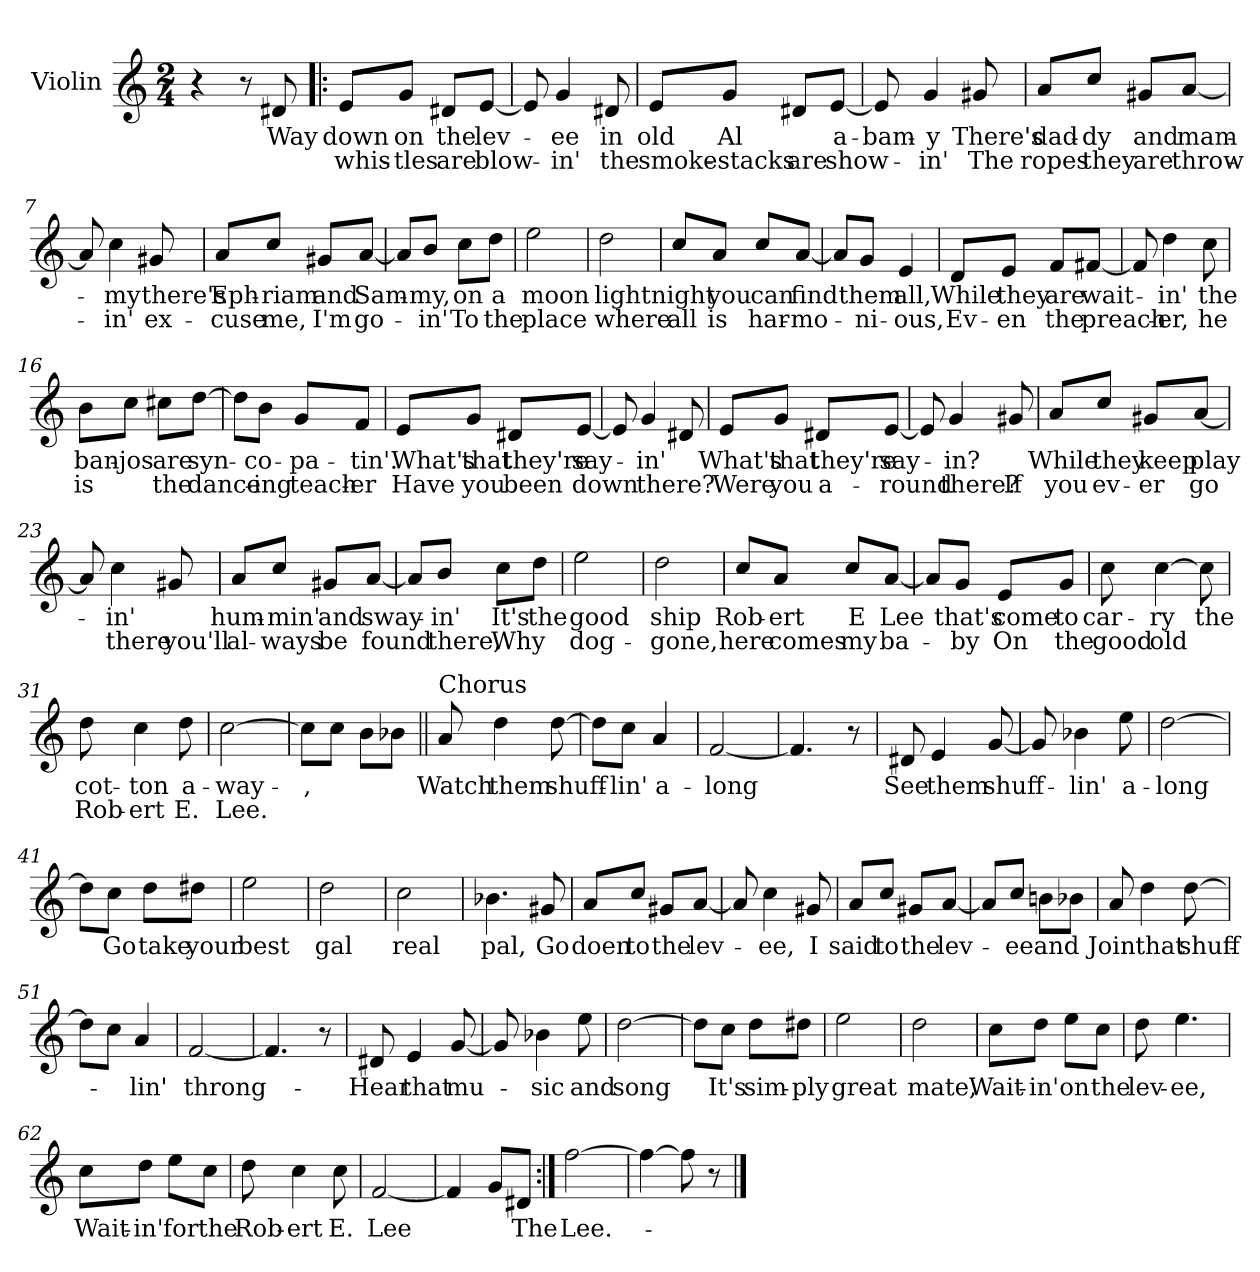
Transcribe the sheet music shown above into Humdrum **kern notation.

**kern	**text	**text
*part1	*part1	*part1
*staff1	*staff1	*staff1
*I"Violin	*	*
*I'Vln	*	*
*clefG2	*	*
*k[]	*	*
*C:	*	*
*M2/4	*	*
=1	=1	=1
4r	.	.
8r	.	.
8d#X/	Way	.
=2!|:	=2!|:	=2!|:
8e/L	down	whis-
8g/J	on	-tles
8d#X/L	the	are
[8e/J	lev-	blow-
=3	=3	=3
8e/]	.	.
4g/	-ee	-in'
8d#X/	in	the
=4	=4	=4
8e/L	old	smoke-
8g/J	Al	-stacks
8d#X/L	.	are
[8e/J	a-	show-
!!LO:LB:g=z
=5	=5	=5
8e/]	-bam-	.
4g/	-y	-in'
8g#X/	There's	The
=6	=6	=6
8a/L	dad-	ropes
8cc/J	-dy	they
8g#X/L	and	are
[8a/J	mam-	throw-
=7	=7	=7
8a/]	.	.
4cc\	-my	-in'
8g#X/	there's	ex-
=8	=8	=8
8a/L	Eph-	-cuse
8cc/J	-riam	me,
8g#X/L	and	I'm
[8a/J	Sam-	go-
!!LO:LB:g=z
=9	=9	=9
8a/L]	.	.
8b/J	-my,	-in'
8cc\L	on	To
8dd\J	a	the
=10	=10	=10
2ee\	moon	place
=11	=11	=11
2dd\	light	where
=12	=12	=12
8cc/L	night	all
8a/J	you	is
8cc/L	can	har-
[8a/J	find	-mo-
!!LO:LB:g=z
=13	=13	=13
8a/L]	.	.
8g/J	them	-ni-
4e/	all,	-ous,
=14	=14	=14
8d/L	While	Ev-
8e/J	they	-en
8f/L	are	the
[8f#X/J	wait-	preach-
=15	=15	=15
8f#/]	.	.
4dd\	-in'	-er,
8cc\	the	he
=16	=16	=16
8b\L	ban-	is
8cc\J	-jos	.
8cc#X\L	are	the
[8dd\J	syn-	dance-
!!LO:LB:g=z
=17	=17	=17
8dd\L]	.	.
8b\J	-co-	-ing
8g/L	-pa-	teach-
8f/J	-tin'.	-er
=18	=18	=18
8e/L	What's	Have
8g/J	that	you
8d#X/L	they're	been
[8e/J	say-	down
=19	=19	=19
8e/]	.	.
4g/	-in'	there?
8d#X/	.	.
=20	=20	=20
8e/L	What's	Were
8g/J	that	you
8d#X/L	they're	a-
[8e/J	say-	-round
!!LO:LB:g=z
=21	=21	=21
8e/]	.	.
4g/	-in?	there?
8g#X/	.	If
=22	=22	=22
8a/L	While	you
8cc/J	they	ev-
8g#X/L	keep	-er
[8a/J	play-	go
=23	=23	=23
8a/]	.	.
4cc\	-in'	there
8g#X/	.	you'll
=24	=24	=24
8a/L	hum-	al-
8cc/J	-min'	-ways
8g#X/L	and	be
[8a/J	sway-	found
=25	=25	=25
8a/L]	.	.
8b/J	-in'	there,
8cc\L	It's	Why
8dd\J	the	.
=26	=26	=26
2ee\	good	dog-
!!LO:LB:g=z
=27	=27	=27
2dd\	ship	-gone,
=28	=28	=28
8cc/L	Rob-	here
8a/J	-ert	comes
8cc/L	E	my
[8a/J	Lee	ba-
=29	=29	=29
8a/L]	.	.
8g/J	that's	-by
8e/L	come	On
8g/J	to	the
=30	=30	=30
8cc\	car-	good
[4cc\	-ry	old
8cc\]	the	.
=31	=31	=31
8dd\	cot-	Rob-
4cc\	-ton	-ert
8dd\	a-	E.
=32	=32	=32
[2cc\	-way-	Lee.
!!LO:PB:g=z
=33	=33	=33
8cc\L]	-,	.
8cc\J	.	.
8b\L	.	.
8b-X\J	.	.
=34||	=34||	=34||
!LO:TX:a:t=Chorus	!	!
8a/	Watch	.
4dd\	them	.
[8dd\	shuff-	.
=35	=35	=35
8dd\L]	.	.
8cc\J	-lin'	.
4a/	a-	.
=36	=36	=36
[2f/	-long	.
=37	=37	=37
4.f/]	.	.
8r	.	.
=38	=38	=38
8d#X/	See	.
4e/	them	.
[8g/	shuff-	.
!!LO:LB:g=z
=39	=39	=39
8g/]	.	.
4b-\	-lin'	.
8ee\	a-	.
=40	=40	=40
[2dd\	-long	.
=41	=41	=41
8dd\L]	.	.
8cc\J	Go	.
8dd\L	take	.
8dd#X\J	your	.
=42	=42	=42
2ee\	best	.
=43	=43	=43
2dd\	gal	.
=44	=44	=44
2cc\	real	.
!!LO:LB:g=z
=45	=45	=45
4.b-\	pal,	.
8g#X/	Go	.
=46	=46	=46
8a/L	doen	.
8cc/J	to	.
8g#X/L	the	.
[8a/J	lev-	.
=47	=47	=47
8a/]	.	.
4cc\	-ee,	.
8g#X/	I	.
=48	=48	=48
8a/L	said	.
8cc/J	to	.
8g#X/L	the	.
[8a/J	lev-	.
=49	=49	=49
8a/L]	.	.
8cc/J	-ee	.
8bn\L	and	.
8b-X\J	.	.
=50	=50	=50
8a/	Join	.
4dd\	that	.
[8dd\	shuff-	.
!!LO:LB:g=z
=51	=51	=51
8dd\L]	.	.
8cc\J	.	.
4a/	-lin'	.
=52	=52	=52
[2f/	throng-	.
=53	=53	=53
4.f/]	.	.
8r	.	.
=54	=54	=54
8d#X/	-Hear	.
4e/	that	.
[8g/	mu-	.
=55	=55	=55
8g/]	.	.
4b-\	-sic	.
8ee\	and	.
=56	=56	=56
[2dd\	song	.
!!LO:LB:g=z
=57	=57	=57
8dd\L]	.	.
8cc\J	It's	.
8dd\L	sim-	.
8dd#X\J	-ply	.
=58	=58	=58
2ee\	great	.
=59	=59	=59
2dd\	mate,	.
=60	=60	=60
8cc\L	Wait-	.
8dd\J	-in'	.
8ee\L	on	.
8cc\J	the	.
=61	=61	=61
8dd\	lev-	.
4.ee\	-ee,	.
=62	=62	=62
8cc\L	Wait-	.
8dd\J	-in'	.
8ee\L	for	.
8cc\J	the	.
!!LO:LB:g=z
=63	=63	=63
8dd\	Rob-	.
4cc\	-ert	.
8cc\	E.	.
=64	=64	=64
[2f/	Lee	.
=65	=65	=65
4f/]	.	.
8g/L	.	.
8d#X/J	The	.
=66:|!	=66:|!	=66:|!
[2ff\	Lee.-	.
=67	=67	=67
4ff\_	.	.
8ff\]	.	.
8r	.	.
==	==	==
*-	*-	*-
